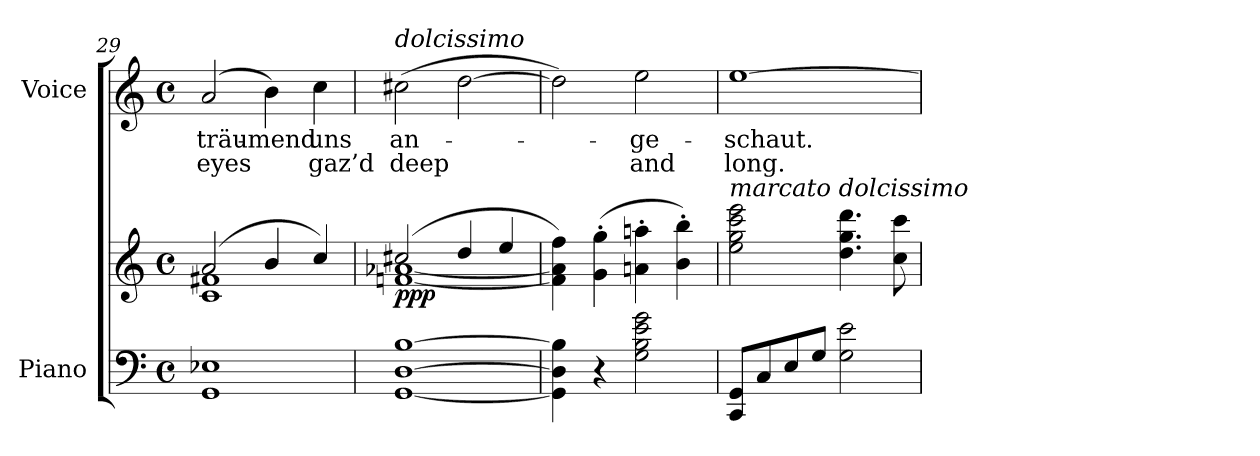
**kern	**kern	**dynam	**kern	**text	**text
*part2	*part2	*part2	*part1	*part1	*part1
*staff3	*staff2	*staff2/3	*staff1	*staff1	*staff1
*I"Piano	*	*	*I"Voice	*	*
*I'Pno	*	*	*	*	*
*clefF4	*clefG2	*	*clefG2	*	*
*k[]	*k[]	*	*k[]	*	*
*M4/4	*M4/4	*	*M4/4	*	*
*met(c)	*met(c)	*	*met(c)	*	*
=29	=29	=29	=29	=29	=29
*	*^	*	*	*	*
1GG 1E-X	(2a/	1c 1f#X	.	(<2a/	träu-	eyes
.	4b/	.	.	4b\)	-mend	.
.	4cc/)	.	.	4cc\	uns	gaz’d
=30	=30	=30	=30	=30	=30	=30
!	!	!	!	!LO:TX:i:t=dolcissimo	!	!
!	!	!	!LO:DY:b	!	!	!
[1GG [1D [1B	(2cc#X/	[1fn [1a-X	ppp	(2cc#X\	an-	deep
.	4dd/	.	.	[2dd\	.	.
.	4ee/	.	.	.	.	.
*	*v	*v	*	*	*	*
=31	=31	=31	=31	=31	=31
4GG\] 4D\] 4B\]	4f\] 4a-\] 4ff\)	.	2dd\])	.	.
4r	(4g\' 4gg\'	.	.	.	.
2G\ 2B\ 2e\ 2g\	4an\' 4aan\'	.	2ee\	-ge-	and
.	4b\' 4bb\')	.	.	.	.
=32	=32	=32	=32	=32	=32
*	*	*	*^	*	*
!	!LO:TX:i:t=marcato dolcissimo	!	!	!	!	!
8CC/ 8GG/L	2ee\ 2gg\ 2ccc\ 2eee\	.	[1ee	2ryy	-schaut.	long.
8C/	.	.	.	.	.	.
8E/	.	.	.	.	.	.
8G/J	.	.	.	.	.	.
2G\ 2e\	4.dd\ 4.gg\ 4.ddd\	.	.	2ryy	.	.
.	8cc\ 8ccc\	.	.	.	.	.
*	*	*	*v	*v	*	*
=	=	=	=	=	=
*-	*-	*-	*-	*-	*-
